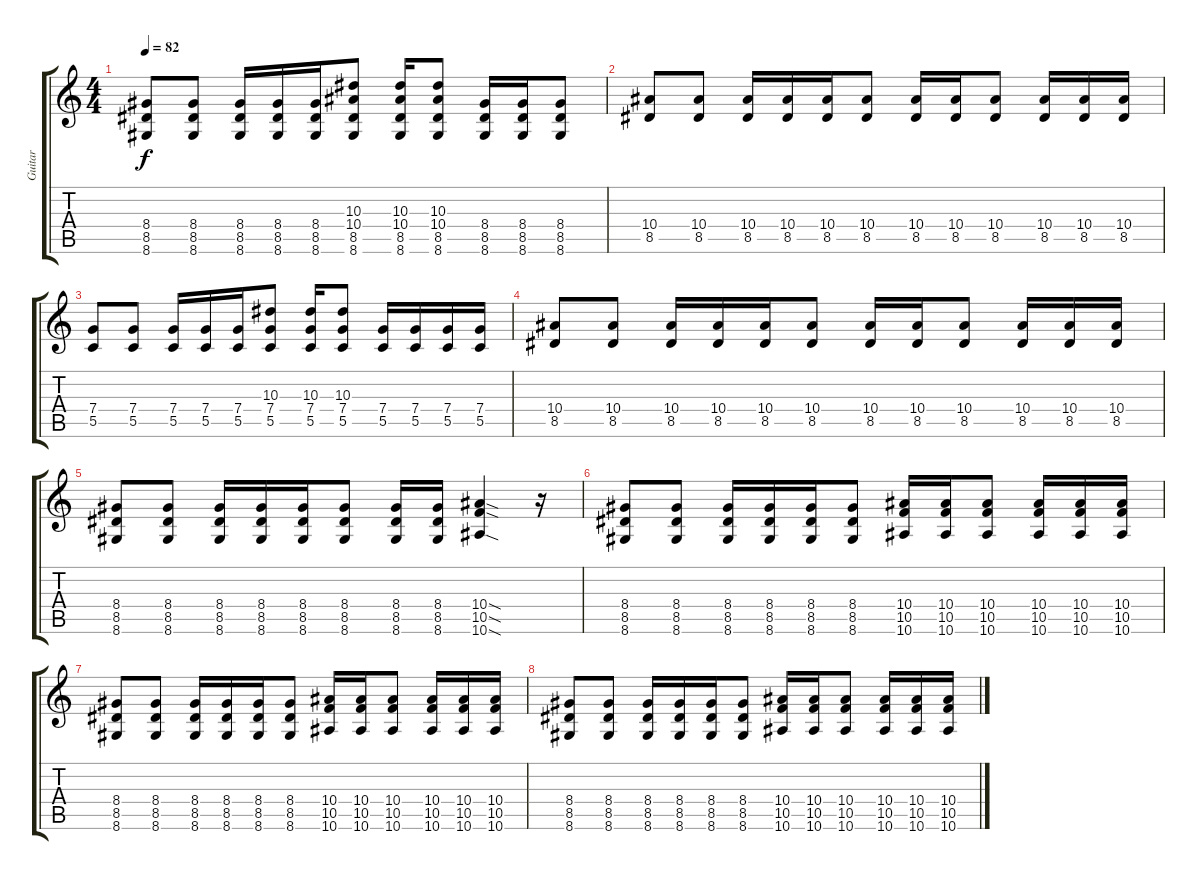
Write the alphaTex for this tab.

\track ("Guitar" "Guitar") {instrument electricguitarclean}
\staff {score tabs}
\tuning (D4 A3 F3 C3 G2 C2) {hide}
\ts (4 4)
\tempo 82
\clef g2
\ks c
(8.4 8.5 8.6).8{dy f} (8.4 8.5 8.6).8 (8.4 8.5 8.6).16 (8.4 8.5 8.6).16 (8.4 8.5 8.6).16 (10.3 10.4 8.5 8.6).8 (10.3 10.4 8.5 8.6).16 (10.3 10.4 8.5 8.6).8 (8.4 8.5 8.6).16 (8.4 8.5 8.6).16 (8.4 8.5 8.6).8 |
(10.4 8.5).8{instrument electricguitarclean} (10.4 8.5).8 (10.4 8.5).16 (10.4 8.5).16 (10.4 8.5).16 (10.4 8.5).8 (10.4 8.5).16 (10.4 8.5).16 (10.4 8.5).8 (10.4 8.5).16 (10.4 8.5).16 (10.4 8.5).16 |
(7.4 5.5).8 (7.4 5.5).8 (7.4 5.5).16 (7.4 5.5).16 (7.4 5.5).16 (10.3 7.4 5.5).8 (10.3 7.4 5.5).16 (10.3 7.4 5.5).8 (7.4 5.5).16 (7.4 5.5).16 (7.4 5.5).16 (7.4 5.5).16 |
(10.4 8.5).8 (10.4 8.5).8 (10.4 8.5).16 (10.4 8.5).16 (10.4 8.5).16 (10.4 8.5).8 (10.4 8.5).16 (10.4 8.5).16 (10.4 8.5).8 (10.4 8.5).16 (10.4 8.5).16 (10.4 8.5).16 |
(8.4 8.5 8.6).8 (8.4 8.5 8.6).8 (8.4 8.5 8.6).16 (8.4 8.5 8.6).16 (8.4 8.5 8.6).16 (8.4 8.5 8.6).8 (8.4 8.5 8.6).16 (8.4 8.5 8.6).16 (10.4{sod} 10.5{sod} 10.6{sod}).4{instrument distortionguitar} r.16 |
(8.4 8.5 8.6).8 (8.4 8.5 8.6).8 (8.4 8.5 8.6).16 (8.4 8.5 8.6).16 (8.4 8.5 8.6).16 (8.4 8.5 8.6).8 (10.4 10.5 10.6).16 (10.4 10.5 10.6).16 (10.4 10.5 10.6).8 (10.4 10.5 10.6).16 (10.4 10.5 10.6).16 (10.4 10.5 10.6).16 |
(8.4 8.5 8.6).8 (8.4 8.5 8.6).8 (8.4 8.5 8.6).16 (8.4 8.5 8.6).16 (8.4 8.5 8.6).16 (8.4 8.5 8.6).8 (10.4 10.5 10.6).16 (10.4 10.5 10.6).16 (10.4 10.5 10.6).8 (10.4 10.5 10.6).16 (10.4 10.5 10.6).16 (10.4 10.5 10.6).16 |
(8.4 8.5 8.6).8 (8.4 8.5 8.6).8 (8.4 8.5 8.6).16 (8.4 8.5 8.6).16 (8.4 8.5 8.6).16 (8.4 8.5 8.6).8 (10.4 10.5 10.6).16 (10.4 10.5 10.6).16 (10.4 10.5 10.6).8 (10.4 10.5 10.6).16 (10.4 10.5 10.6).16 (10.4 10.5 10.6).16
